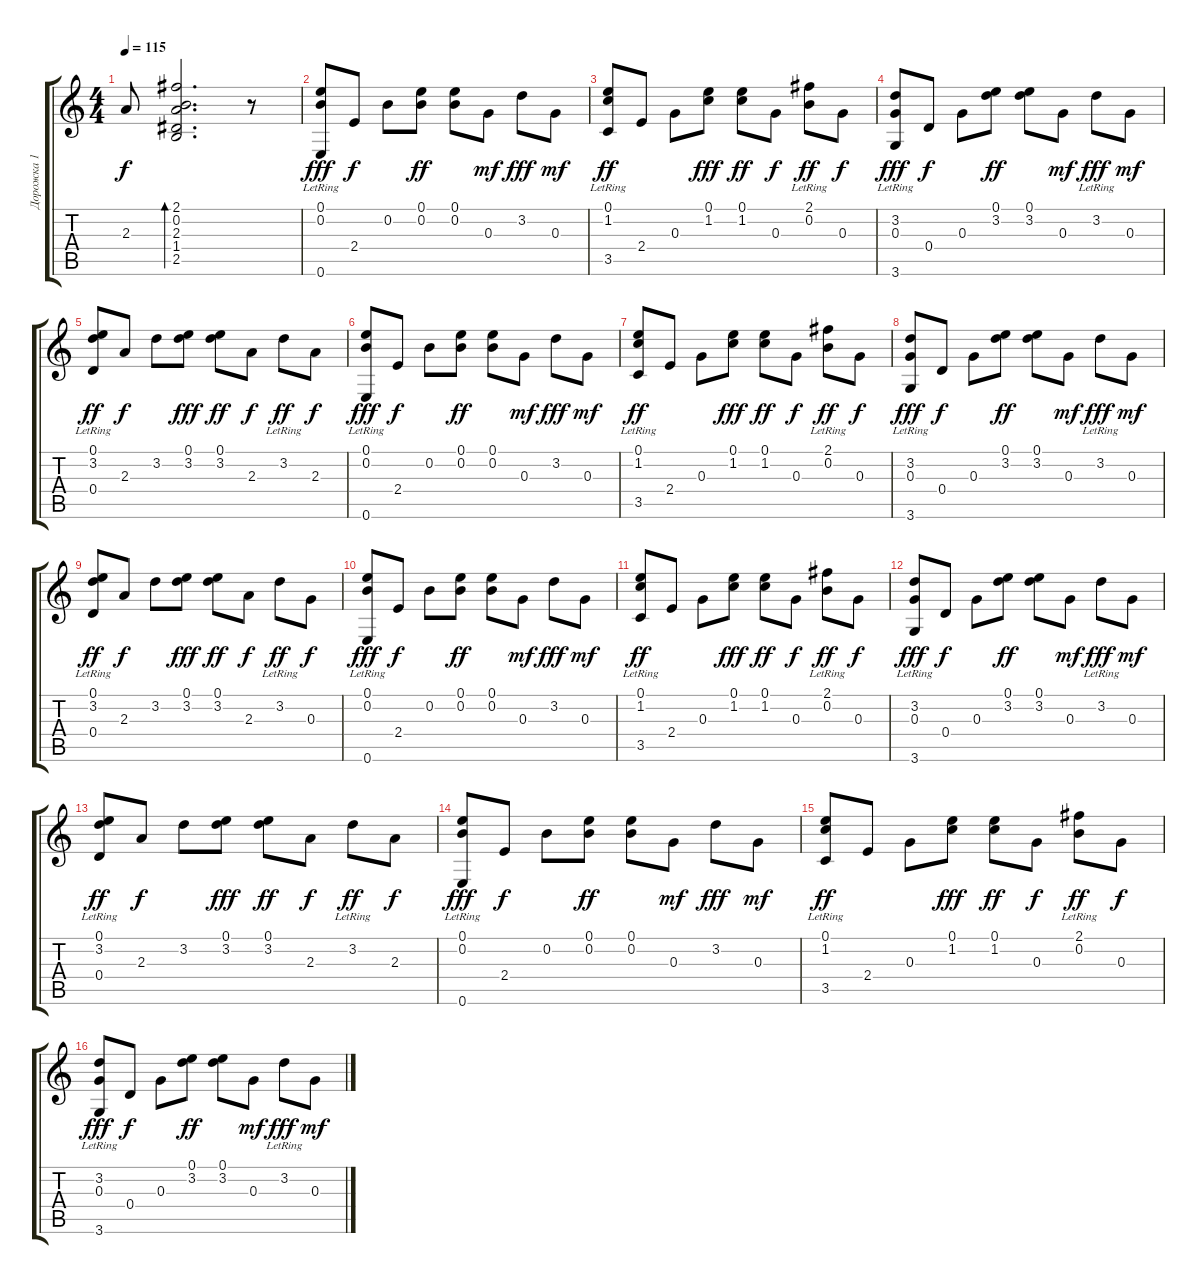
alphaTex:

\track ("Дорожка 1" "Дорожка 1") {instrument acousticguitarnylon}
\staff {score tabs}
\tuning (E4 B3 G3 D3 A2 E2) {hide}
\ts (4 4)
\tempo 115
\clef g2
\ks c
2.3.8{dy f} (2.1 0.2 2.3 1.4 2.5).2{d bd 240} r.8 |
(0.1{lr} 0.2{lr} 0.6{lr}).8{dy fff} 2.4.8{dy f} 0.2.8 (0.1 0.2).8{dy ff} (0.1 0.2).8 0.3.8{dy mf} 3.2.8{dy fff} 0.3.8{dy mf} |
(0.1{lr} 1.2{lr} 3.5{lr}).8{dy ff} 2.4.8 0.3.8 (0.1 1.2).8{dy fff} (0.1 1.2).8{dy ff} 0.3.8{dy f} (2.1{lr} 0.2{lr}).8{dy ff} 0.3.8{dy f} |
(3.2{lr} 0.3 3.6{lr}).8{dy fff} 0.4.8{dy f} 0.3.8 (0.1 3.2).8{dy ff} (0.1 3.2).8 0.3.8{dy mf} 3.2{lr}.8{dy fff} 0.3.8{dy mf} |
(0.1 3.2{lr} 0.4).8{dy ff} 2.3.8{dy f} 3.2.8 (0.1 3.2).8{dy fff} (0.1 3.2).8{dy ff} 2.3.8{dy f} 3.2{lr}.8{dy ff} 2.3.8{dy f} |
(0.1{lr} 0.2{lr} 0.6{lr}).8{dy fff} 2.4.8{dy f} 0.2.8 (0.1 0.2).8{dy ff} (0.1 0.2).8 0.3.8{dy mf} 3.2.8{dy fff} 0.3.8{dy mf} |
(0.1{lr} 1.2{lr} 3.5{lr}).8{dy ff} 2.4.8 0.3.8 (0.1 1.2).8{dy fff} (0.1 1.2).8{dy ff} 0.3.8{dy f} (2.1{lr} 0.2{lr}).8{dy ff} 0.3.8{dy f} |
(3.2{lr} 0.3 3.6{lr}).8{dy fff} 0.4.8{dy f} 0.3.8 (0.1 3.2).8{dy ff} (0.1 3.2).8 0.3.8{dy mf} 3.2{lr}.8{dy fff} 0.3.8{dy mf} |
(0.1 3.2{lr} 0.4).8{dy ff} 2.3.8{dy f} 3.2.8 (0.1 3.2).8{dy fff} (0.1 3.2).8{dy ff} 2.3.8{dy f} 3.2{lr}.8{dy ff} 0.3.8{dy f} |
(0.1{lr} 0.2{lr} 0.6{lr}).8{dy fff} 2.4.8{dy f} 0.2.8 (0.1 0.2).8{dy ff} (0.1 0.2).8 0.3.8{dy mf} 3.2.8{dy fff} 0.3.8{dy mf} |
(0.1{lr} 1.2{lr} 3.5{lr}).8{dy ff} 2.4.8 0.3.8 (0.1 1.2).8{dy fff} (0.1 1.2).8{dy ff} 0.3.8{dy f} (2.1{lr} 0.2{lr}).8{dy ff} 0.3.8{dy f} |
(3.2{lr} 0.3 3.6{lr}).8{dy fff} 0.4.8{dy f} 0.3.8 (0.1 3.2).8{dy ff} (0.1 3.2).8 0.3.8{dy mf} 3.2{lr}.8{dy fff} 0.3.8{dy mf} |
(0.1 3.2{lr} 0.4).8{dy ff} 2.3.8{dy f} 3.2.8 (0.1 3.2).8{dy fff} (0.1 3.2).8{dy ff} 2.3.8{dy f} 3.2{lr}.8{dy ff} 2.3.8{dy f} |
(0.1{lr} 0.2{lr} 0.6{lr}).8{dy fff} 2.4.8{dy f} 0.2.8 (0.1 0.2).8{dy ff} (0.1 0.2).8 0.3.8{dy mf} 3.2.8{dy fff} 0.3.8{dy mf} |
(0.1{lr} 1.2{lr} 3.5{lr}).8{dy ff} 2.4.8 0.3.8 (0.1 1.2).8{dy fff} (0.1 1.2).8{dy ff} 0.3.8{dy f} (2.1{lr} 0.2{lr}).8{dy ff} 0.3.8{dy f} |
(3.2{lr} 0.3 3.6{lr}).8{dy fff} 0.4.8{dy f} 0.3.8 (0.1 3.2).8{dy ff} (0.1 3.2).8 0.3.8{dy mf} 3.2{lr}.8{dy fff} 0.3.8{dy mf}
